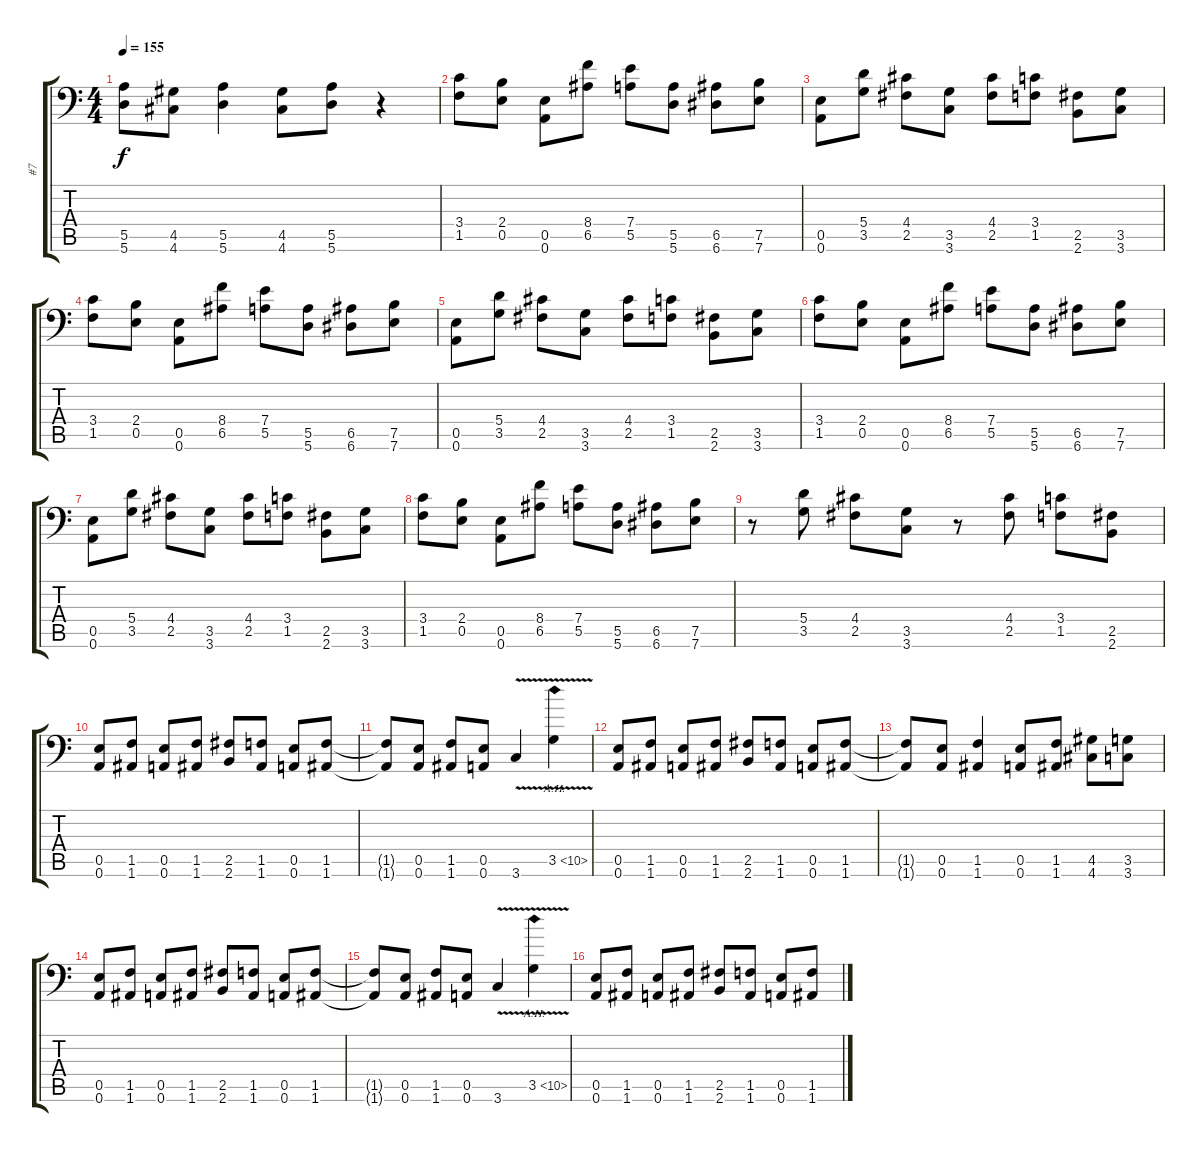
\track ("#7" "#7") {instrument distortionguitar}
\staff {score tabs}
\tuning (B3 Gb3 D3 A2 E2 A1) {hide}
\ts (4 4)
\tempo 155
\clef f4
\ks c
(5.5{t} 5.6{t}).8{dy f} (4.5 4.6).8 (5.5 5.6).4 (4.5 4.6).8 (5.5 5.6).8 r.4 |
\section ("" " ")
(3.4 1.5).8 (2.4 0.5).8 (0.5 0.6).8 (8.4 6.5).8 (7.4 5.5).8 (5.5 5.6).8 (6.5 6.6).8 (7.5 7.6).8 |
(0.5 0.6).8 (5.4 3.5).8 (4.4 2.5).8 (3.5 3.6).8 (4.4 2.5).8 (3.4 1.5).8 (2.5 2.6).8 (3.5 3.6).8 |
(3.4 1.5).8 (2.4 0.5).8 (0.5 0.6).8 (8.4 6.5).8 (7.4 5.5).8 (5.5 5.6).8 (6.5 6.6).8 (7.5 7.6).8 |
(0.5 0.6).8 (5.4 3.5).8 (4.4 2.5).8 (3.5 3.6).8 (4.4 2.5).8 (3.4 1.5).8 (2.5 2.6).8 (3.5 3.6).8 |
(3.4 1.5).8 (2.4 0.5).8 (0.5 0.6).8 (8.4 6.5).8 (7.4 5.5).8 (5.5 5.6).8 (6.5 6.6).8 (7.5 7.6).8 |
(0.5 0.6).8 (5.4 3.5).8 (4.4 2.5).8 (3.5 3.6).8 (4.4 2.5).8 (3.4 1.5).8 (2.5 2.6).8 (3.5 3.6).8 |
(3.4 1.5).8 (2.4 0.5).8 (0.5 0.6).8 (8.4 6.5).8 (7.4 5.5).8 (5.5 5.6).8 (6.5 6.6).8 (7.5 7.6).8 |
r.8 (5.4 3.5).8 (4.4 2.5).8 (3.5 3.6).8 r.8 (4.4 2.5).8 (3.4 1.5).8 (2.5 2.6).8 |
\section ("" " ")
(0.5 0.6).8 (1.5 1.6).8 (0.5 0.6).8 (1.5 1.6).8 (2.5 2.6).8 (1.5 1.6).8 (0.5 0.6).8 (1.5 1.6).8 |
(1.5{t} 1.6{t}).8 (0.5 0.6).8 (1.5 1.6).8 (0.5 0.6).8 3.6{v}.4 3.5{ah 7 v}.4 |
(0.5 0.6).8 (1.5 1.6).8 (0.5 0.6).8 (1.5 1.6).8 (2.5 2.6).8 (1.5 1.6).8 (0.5 0.6).8 (1.5 1.6).8 |
(1.5{t} 1.6{t}).8 (0.5 0.6).8 (1.5 1.6).4 (0.5 0.6).8 (1.5 1.6).8 (4.5 4.6).8 (3.5 3.6).8 |
(0.5 0.6).8 (1.5 1.6).8 (0.5 0.6).8 (1.5 1.6).8 (2.5 2.6).8 (1.5 1.6).8 (0.5 0.6).8 (1.5 1.6).8 |
(1.5{t} 1.6{t}).8 (0.5 0.6).8 (1.5 1.6).8 (0.5 0.6).8 3.6{v}.4 3.5{ah 7 v}.4 |
(0.5 0.6).8 (1.5 1.6).8 (0.5 0.6).8 (1.5 1.6).8 (2.5 2.6).8 (1.5 1.6).8 (0.5 0.6).8 (1.5 1.6).8
